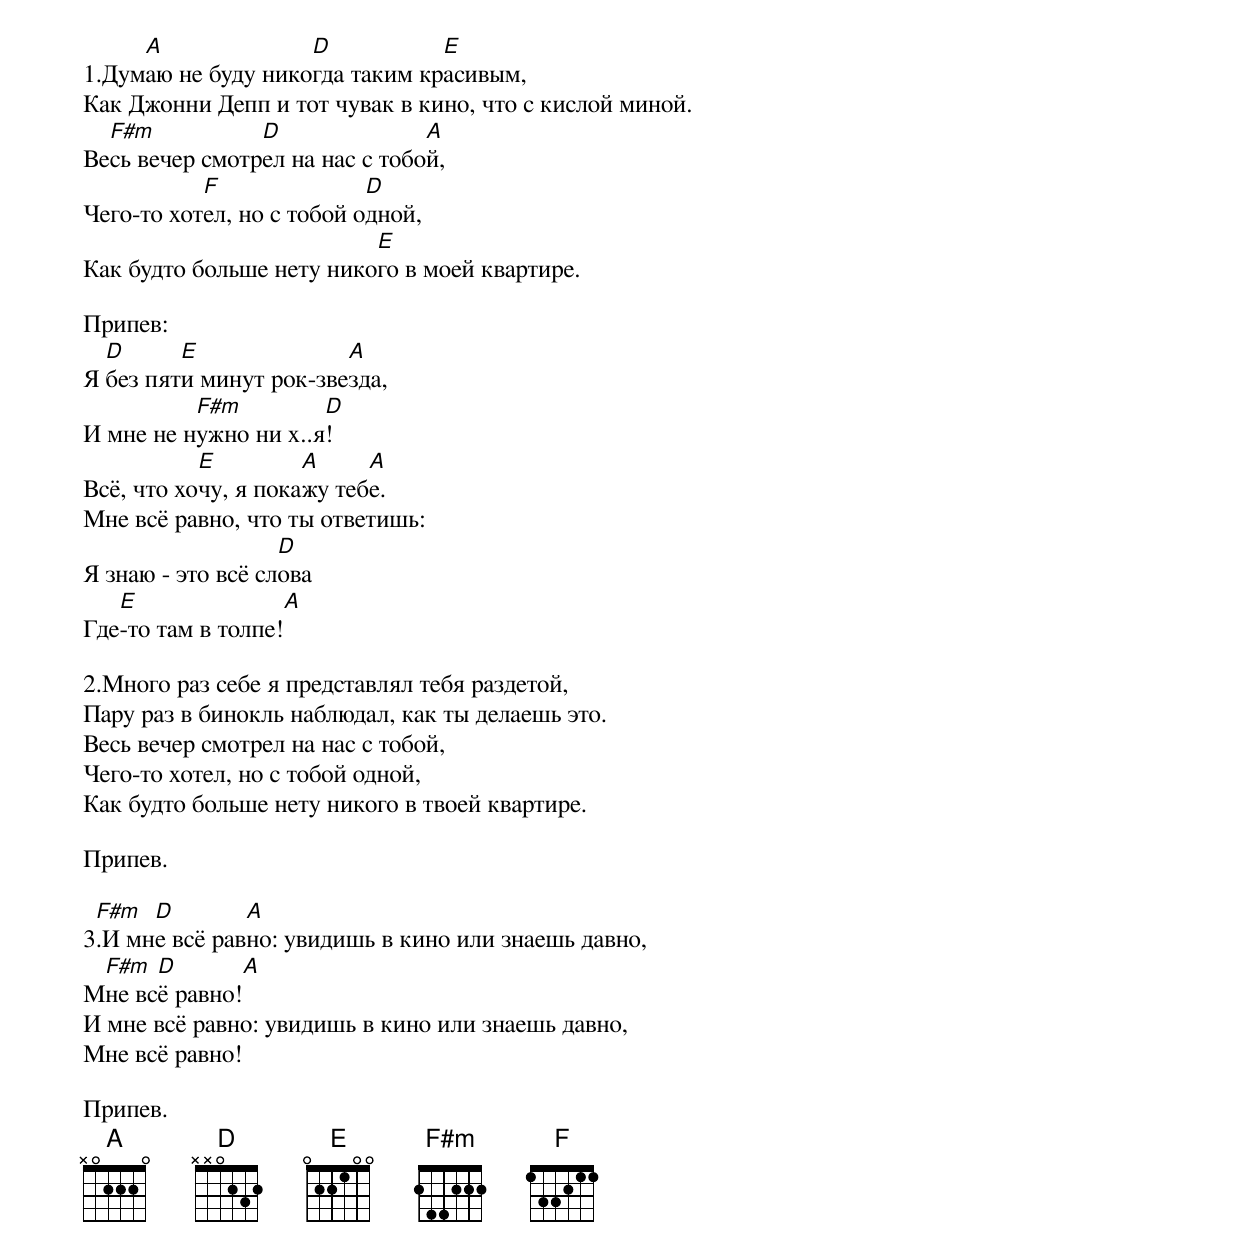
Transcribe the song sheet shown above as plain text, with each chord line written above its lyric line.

     A              D           E
1.Думаю не буду никогда таким красивым,
Как Джонни Депп и тот чувак в кино, что с кислой миной.
  F#m           D               A
Весь вечер смотрел на нас с тобой,
           F               D
Чего-то хотел, но с тобой одной,
                          E
Как будто больше нету никого в моей квартире.

Припев:
  D      E              A
Я без пяти минут рок-звезда,
          F#m         D
И мне не нужно ни х..я!
           E         A     A
Всё, что хочу, я покажу тебе.
Мне всё равно, что ты ответишь:
                   D
Я знаю - это всё слова
   E               A
Где-то там в толпе!

2.Много раз себе я представлял тебя раздетой,
Пару раз в бинокль наблюдал, как ты делаешь это.
Весь вечер смотрел на нас с тобой,
Чего-то хотел, но с тобой одной,
Как будто больше нету никого в твоей квартире.

Припев.

 F#m  D        A
3.И мне всё равно: увидишь в кино или знаешь давно,
 F#m  D        A
Мне всё равно!
И мне всё равно: увидишь в кино или знаешь давно,
Мне всё равно!

Припев.
